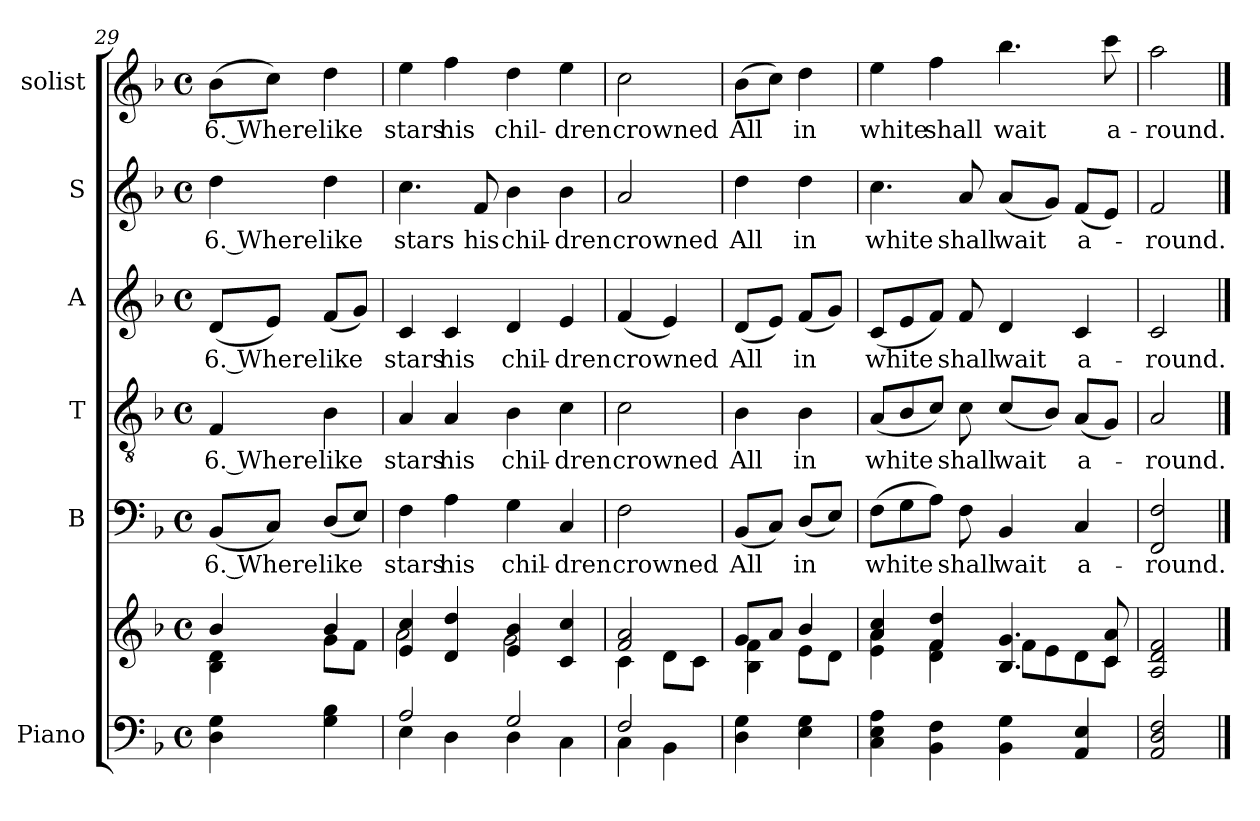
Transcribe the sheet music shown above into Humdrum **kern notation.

**kern	**kern	**kern	**text	**kern	**text	**kern	**text	**kern	**text	**kern	**text
*part6	*part6	*part5	*part5	*part4	*part4	*part3	*part3	*part2	*part2	*part1	*part1
*staff7	*staff6	*staff5	*staff5	*staff4	*staff4	*staff3	*staff3	*staff2	*staff2	*staff1	*staff1
*I"Piano	*	*I"B	*	*I"T	*	*I"A	*	*I"S	*	*I"solist	*
*I'Pno	*	*I'B	*	*I'T	*	*I'A	*	*I'S	*	*	*
!!LO:LB:g=z
*clefF4	*clefG2	*clefF4	*	*clefGv2	*	*clefG2	*	*clefG2	*	*clefG2	*
*k[b-]	*k[b-]	*k[b-]	*	*k[b-]	*	*k[b-]	*	*k[b-]	*	*k[b-]	*
*M4/4	*M4/4	*M4/4	*	*M4/4	*	*M4/4	*	*M4/4	*	*M4/4	*
*met(c)	*met(c)	*met(c)	*	*met(c)	*	*met(c)	*	*met(c)	*	*met(c)	*
=29	=29	=29	=29	=29	=29	=29	=29	=29	=29	=29	=29
*	*^	*	*	*	*	*	*	*	*	*	*
!	!	!	!	!LO:LY:b	!	!LO:LY:b	!	!LO:LY:b	!	!LO:LY:b	!	!LO:LY:b
4D\ 4G\	4b-/	4B-\ 4d\	(8BB-/L	6. Where	4F/	6. Where	(8d/L	6. Where	4dd\	6. Where	(8b-\L	6. Where
.	.	.	8C/J)	.	.	.	8e/J)	.	.	.	8cc\J)	.
!	!	!	!	!LO:LY:b	!	!LO:LY:b	!	!LO:LY:b	!	!LO:LY:b	!	!LO:LY:b
4G\ 4B-\	4b-/	8g\L	(8D/L	like	4B-\	like	(8f/L	like	4dd\	like	4dd\	like
.	.	8f\J	8E/J)	.	.	.	8g/J)	.	.	.	.	.
=30	=30	=30	=30	=30	=30	=30	=30	=30	=30	=30	=30	=30
*^	*	*	*	*	*	*	*	*	*	*	*	*
!	!	!	!	!	!LO:LY:b	!	!LO:LY:b	!	!LO:LY:b	!	!LO:LY:b	!	!LO:LY:b
2A/	4E\	4e/ 4cc/	2a\	4F\	stars	4A/	stars	4c/	stars	4.cc\	stars	4ee\	stars
!	!	!	!	!	!LO:LY:b	!	!LO:LY:b	!	!LO:LY:b	!	!	!	!LO:LY:b
.	4D\	4d/ 4dd/	.	4A\	his	4A/	his	4c/	his	.	.	4ff\	his
!	!	!	!	!	!	!	!	!	!	!	!LO:LY:b	!	!
.	.	.	.	.	.	.	.	.	.	8f/	his	.	.
!	!	!	!	!	!LO:LY:b	!	!LO:LY:b	!	!LO:LY:b	!	!LO:LY:b	!	!LO:LY:b
2G/	4D\	4e/ 4b-/	2g\	4G\	chil-	4B-\	chil-	4d/	chil-	4b-\	chil-	4dd\	chil-
!	!	!	!	!	!LO:LY:b	!	!LO:LY:b	!	!LO:LY:b	!	!LO:LY:b	!	!LO:LY:b
.	4C\	4c/ 4cc/	.	4C/	-dren	4c\	-dren	4e/	-dren	4b-\	-dren	4ee\	-dren
=31	=31	=31	=31	=31	=31	=31	=31	=31	=31	=31	=31	=31	=31
!	!	!	!	!	!LO:LY:b	!	!LO:LY:b	!	!LO:LY:b	!	!LO:LY:b	!	!LO:LY:b
2F/	4C\	2f/ 2a/	4c\	2F\	crowned	2c\	crowned	(>4f/	crowned	2a/	crowned	2cc\	crowned
.	4BB-\	.	8d\L	.	.	.	.	4e/)	.	.	.	.	.
.	.	.	8c\J	.	.	.	.	.	.	.	.	.	.
*v	*v	*	*	*	*	*	*	*	*	*	*	*	*
=32	=32	=32	=32	=32	=32	=32	=32	=32	=32	=32	=32	=32
!	!	!	!	!LO:LY:b	!	!LO:LY:b	!	!LO:LY:b	!	!LO:LY:b	!	!LO:LY:b
4D\ 4G\	8g/L	4B-\ 4f\	(8BB-/L	All	4B-\	All	(8d/L	All	4dd\	All	(8b-\L	All
.	8a/J	.	8C/J)	.	.	.	8e/J)	.	.	.	8cc\J)	.
!	!	!	!	!LO:LY:b	!	!LO:LY:b	!	!LO:LY:b	!	!LO:LY:b	!	!LO:LY:b
4E\ 4G\	4b-/	8e\L	(8D/L	in	4B-\	in	(8f/L	in	4dd\	in	4dd\	in
.	.	8d\J	8E/J)	.	.	.	8g/J)	.	.	.	.	.
=33	=33	=33	=33	=33	=33	=33	=33	=33	=33	=33	=33	=33
!	!	!	!	!LO:LY:b	!	!LO:LY:b	!	!LO:LY:b	!	!LO:LY:b	!	!LO:LY:b
4C\ 4E\ 4A\	4a/ 4cc/	4e\ 4a\	(8F\L	white	(8A/L	white	(8c/L	white	4.cc\	white	4ee\	white
.	.	.	8G\	.	8B-/	.	8e/	.	.	.	.	.
!	!	!	!	!	!	!	!	!	!	!	!	!LO:LY:b
4BB-\ 4F\	4f/ 4dd/	4d\ 4f\	8A\J)	.	8c/J)	.	8f/J)	.	.	.	4ff\	shall
!	!	!	!	!LO:LY:b	!	!LO:LY:b	!	!LO:LY:b	!	!LO:LY:b	!	!
.	.	.	8F\	shall	8c\	shall	8f/	shall	8a/	shall	.	.
!	!	!	!	!LO:LY:b	!	!LO:LY:b	!	!LO:LY:b	!	!LO:LY:b	!	!LO:LY:b
4BB-\ 4G\	4.B-/ 4.g/	8f\L	4BB-/	wait	(8c/L	wait	4d/	wait	(8a/L	wait	4.bb-\	wait
.	.	8e\	.	.	8B-/J)	.	.	.	8g/J)	.	.	.
!	!	!	!	!LO:LY:b	!	!LO:LY:b	!	!LO:LY:b	!	!LO:LY:b	!	!
4AA/ 4E/	.	8d\	4C/	a-	(8A/L	a-	4c/	a-	(8f/L	a-	.	.
!	!	!	!	!	!	!	!	!	!	!	!	!LO:LY:b
.	8c/ 8a/	8c\J	.	.	8G/J)	.	.	.	8e/J)	.	8ccc\	a-
=34	=34	=34	=34	=34	=34	=34	=34	=34	=34	=34	=34	=34
!	!	!	!	!LO:LY:b	!	!LO:LY:b	!	!LO:LY:b	!	!LO:LY:b	!	!LO:LY:b
*	*v	*v	*	*	*	*	*	*	*	*	*	*
2AA/ 2D/ 2F/	2A/ 2d/ 2f/	2FF/ 2F/	-round.	2A/	-round.	2c/	-round.	2f/	-round.	2aa\	-round.
==	==	==	==	==	==	==	==	==	==	==	==
*-	*-	*-	*-	*-	*-	*-	*-	*-	*-	*-	*-
